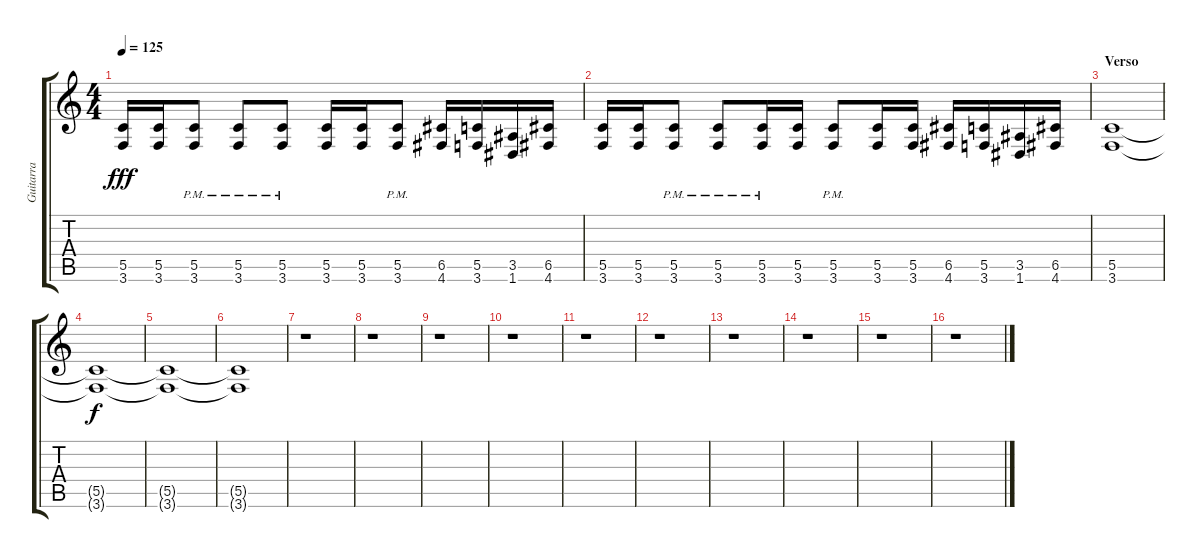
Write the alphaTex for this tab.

\track ("Guitarra" "Guitarra") {instrument distortionguitar}
\staff {score tabs}
\tuning (D4 A3 F3 C3 G2 D2) {hide}
\ts (4 4)
\tempo 125
\clef g2
\ks c
(5.5 3.6).16{dy fff} (5.5 3.6).16 (5.5{pm} 3.6{pm}).8 (5.5{pm} 3.6{pm}).8 (5.5{pm} 3.6{pm}).8 (5.5 3.6).16 (5.5 3.6).16 (5.5{pm} 3.6{pm}).8 (6.5 4.6).16 (5.5 3.6).16 (3.5 1.6).16 (6.5 4.6).16 |
(5.5 3.6).16 (5.5 3.6).16 (5.5{pm} 3.6{pm}).8 (5.5{pm} 3.6{pm}).8 (5.5{pm} 3.6{pm}).16 (5.5 3.6).16 (5.5{pm} 3.6{pm}).8 (5.5 3.6).16 (5.5 3.6).16 (6.5 4.6).16 (5.5 3.6).16 (3.5 1.6).16 (6.5 4.6).16 |
\section ("" "Verso")
(5.5 3.6).1 |
(5.5{t} 3.6{t}).1{dy f volume 0} |
(5.5{t} 3.6{t}).1 |
(5.5{t} 3.6{t}).1 |
r.1 |
r.1 |
r.1 |
r.1 |
r.1 |
r.1 |
r.1 |
r.1 |
r.1 |
r.1
